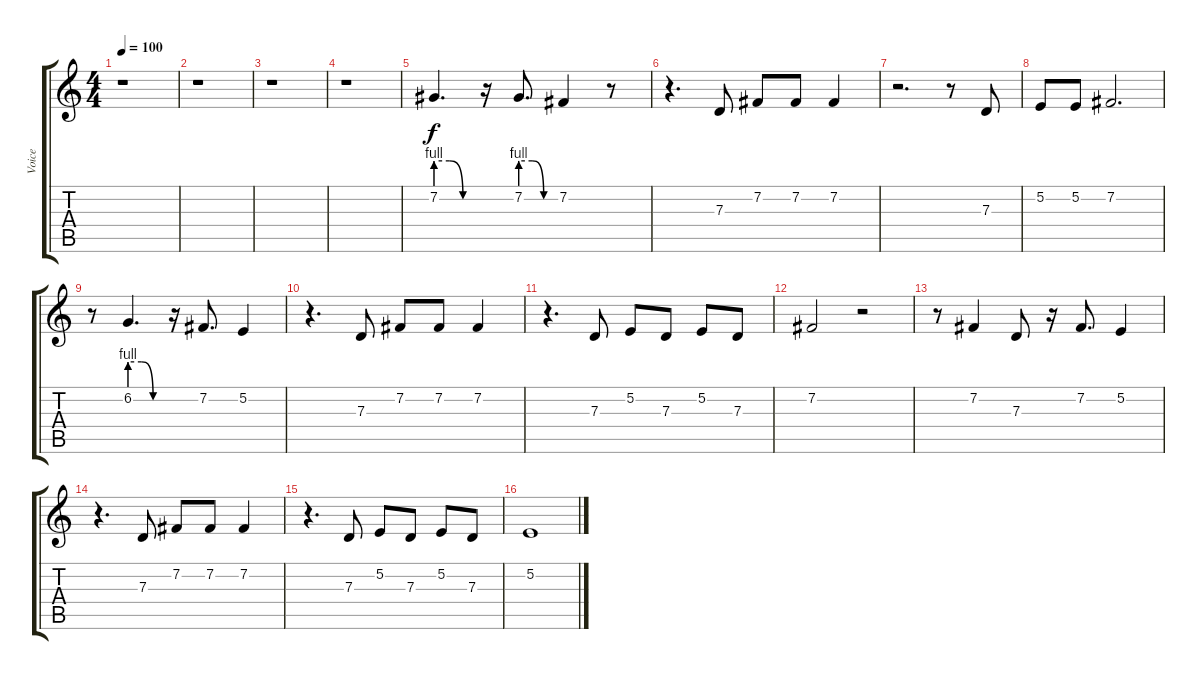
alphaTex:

\track ("Voice" "Voice") {instrument lead3calliope}
\staff {score tabs}
\tuning (E4 B3 G3 D3 A2 E2) {hide}
\ts (4 4)
\tempo 100
\clef g2
\ks c
r.1{dy f} |
r.1 |
r.1 |
r.1 |
7.2{be (custom 0 4 20 4 40 0 60 0)}.4{d instrument englishhorn} r.16 7.2{be (custom 0 4 20 4 40 0 60 0)}.8{d} 7.2.4 r.8 |
r.4{d} 7.3.8 7.2.8 7.2.8 7.2.4 |
r.2{d} r.8 7.3.8 |
5.2.8 5.2.8 7.2.2{d} |
r.8 6.2{be (custom 0 4 20 4 40 0 60 0)}.4{d} r.16 7.2.8{d} 5.2.4 |
r.4{d} 7.3.8 7.2.8 7.2.8 7.2.4 |
r.4{d} 7.3.8 5.2.8 7.3.8 5.2.8 7.3.8 |
7.2.2 r.2 |
r.8 7.2.4 7.3.8 r.16 7.2.8{d} 5.2.4 |
r.4{d} 7.3.8 7.2.8 7.2.8 7.2.4 |
r.4{d} 7.3.8 5.2.8 7.3.8 5.2.8 7.3.8 |
5.2.1
